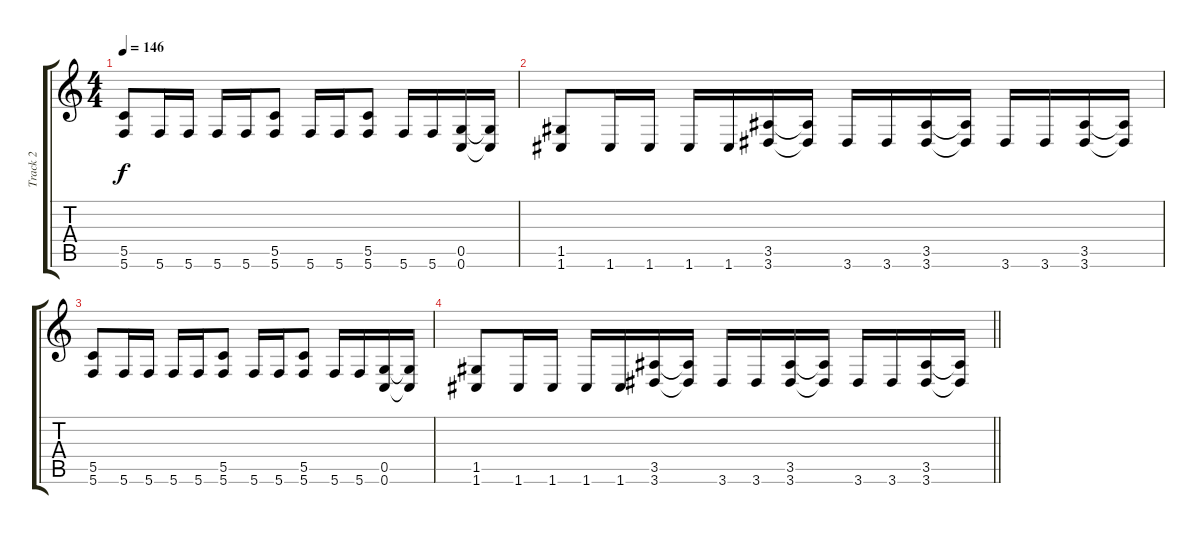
\track ("Track 2" "Track 2") {instrument distortionguitar bank 255}
\staff {score tabs}
\tuning (D4 A3 F3 C3 G2 C2) {hide}
\ts (4 4)
\tempo 146
\clef g2
\ks c
(5.5 5.6).8{dy f volume 0} 5.6.16 5.6.16 5.6.16 5.6.16 (5.5 5.6).8 5.6.16 5.6.16 (5.5 5.6).8 5.6.16 5.6.16 (0.5 0.6).16 (0.5{t} 0.6{t}).16 |
(1.5 1.6).8 1.6.16 1.6.16 1.6.16 1.6.16 (3.5 3.6).16 (3.5{t} 3.6{t}).16 3.6.16 3.6.16 (3.5 3.6).16 (3.5{t} 3.6{t}).16 3.6.16 3.6.16 (3.5 3.6).16 (3.5{t} 3.6{t}).16 |
(5.5 5.6).8 5.6.16 5.6.16 5.6.16 5.6.16 (5.5 5.6).8 5.6.16 5.6.16 (5.5 5.6).8 5.6.16 5.6.16 (0.5 0.6).16 (0.5{t} 0.6{t}).16 |
\barLineRight lightlight
(1.5 1.6).8 1.6.16 1.6.16 1.6.16 1.6.16 (3.5 3.6).16 (3.5{t} 3.6{t}).16 3.6.16 3.6.16 (3.5 3.6).16 (3.5{t} 3.6{t}).16 3.6.16 3.6.16 (3.5 3.6).16 (3.5{t} 3.6{t}).16
